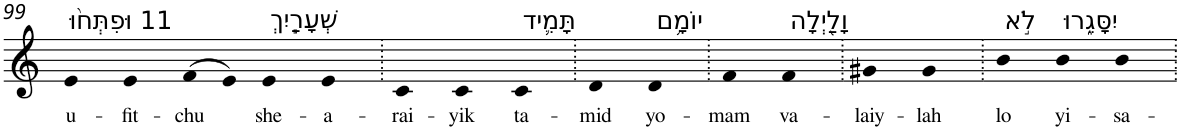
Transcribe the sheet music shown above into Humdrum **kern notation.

**kern	**text
*part1	*part1
*staff1	*staff1
*I"Piano	*
*I'Pno	*
!!LO:PB:g=z
*clefG2	*
*k[]	*
=99	=99
!LO:TX:a:t=11 וּפִתְּח֨וּ	!
!	!LO:LY:b
4e	u-
!	!LO:LY:b
4e	-fit-
!	!LO:LY:b
(>8f	-chu
8e)	.
!LO:TX:a:t=שְׁעָרַ֧יִךְ	!
!	!LO:LY:b
4e	she-
!	!LO:LY:b
4e	-a-
=100.	=100.
!	!LO:LY:b
4c	-rai-
!	!LO:LY:b
4c	-yik
!LO:TX:a:t=תָּמִ֛יד	!
!	!LO:LY:b
4c	ta-
=101.	=101.
!	!LO:LY:b
4d	-mid
!LO:TX:a:t=יוֹמָ֥ם	!
!	!LO:LY:b
4d	yo-
=102.	=102.
!	!LO:LY:b
4f	-mam
!LO:TX:a:t=וָלַ֖יְלָה	!
!	!LO:LY:b
4f	va-
=103.	=103.
!	!LO:LY:b
4g#X	-laiy-
!	!LO:LY:b
4g#	-lah
=104.	=104.
!LO:TX:a:t=לֹ֣א	!
!	!LO:LY:b
4b	lo
!LO:TX:a:t=יִסָּגֵ֑רוּ	!
!	!LO:LY:b
4b	yi-
!	!LO:LY:b
4b	-sa-
=.	=.
*-	*-
